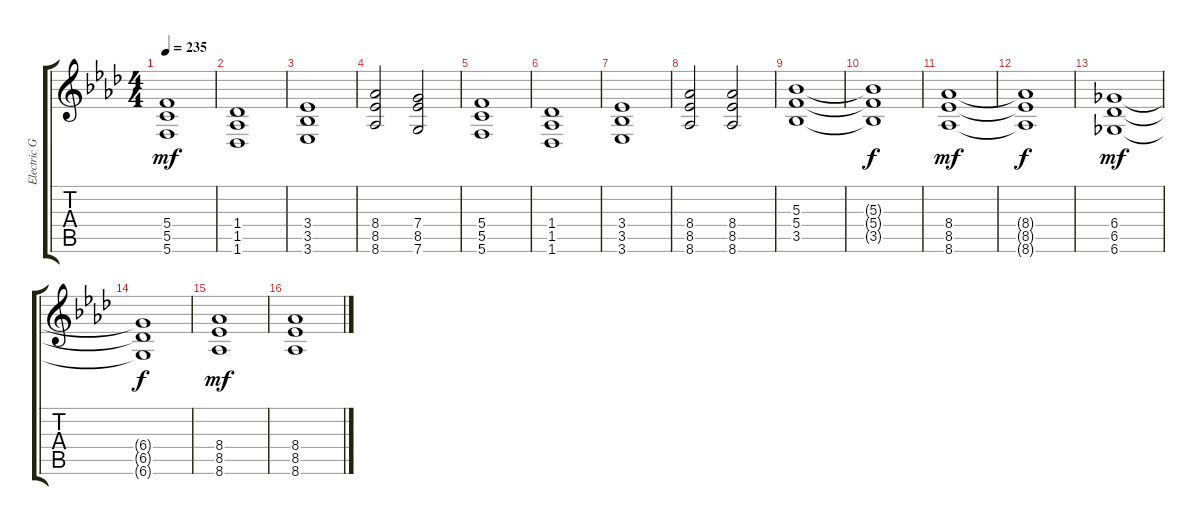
\track ("Electric Guitar" "Electric G") {instrument distortionguitar}
\staff {score tabs}
\tuning (D4 A3 F3 C3 G2 C2) {hide}
\ts (4 4)
\tempo 235
\clef g2
\ks ab
(5.4 5.5 5.6).1{dy mf} |
(1.4 1.5 1.6).1 |
(3.4 3.5 3.6).1 |
(8.4 8.5 8.6).2 (7.4 8.5 7.6).2 |
(5.4 5.5 5.6).1 |
(1.4 1.5 1.6).1 |
(3.4 3.5 3.6).1 |
(8.4 8.5 8.6).2 (8.4 8.5 8.6).2 |
(5.3 5.4 3.5).1 |
(5.3{t} 5.4{t} 3.5{t}).1{dy f} |
(8.4 8.5 8.6).1{dy mf} |
(8.4{t} 8.5{t} 8.6{t}).1{dy f} |
(6.4 6.5 6.6).1{dy mf} |
(6.4{t} 6.5{t} 6.6{t}).1{dy f} |
(8.4 8.5 8.6).1{dy mf} |
(8.4 8.5 8.6).1
